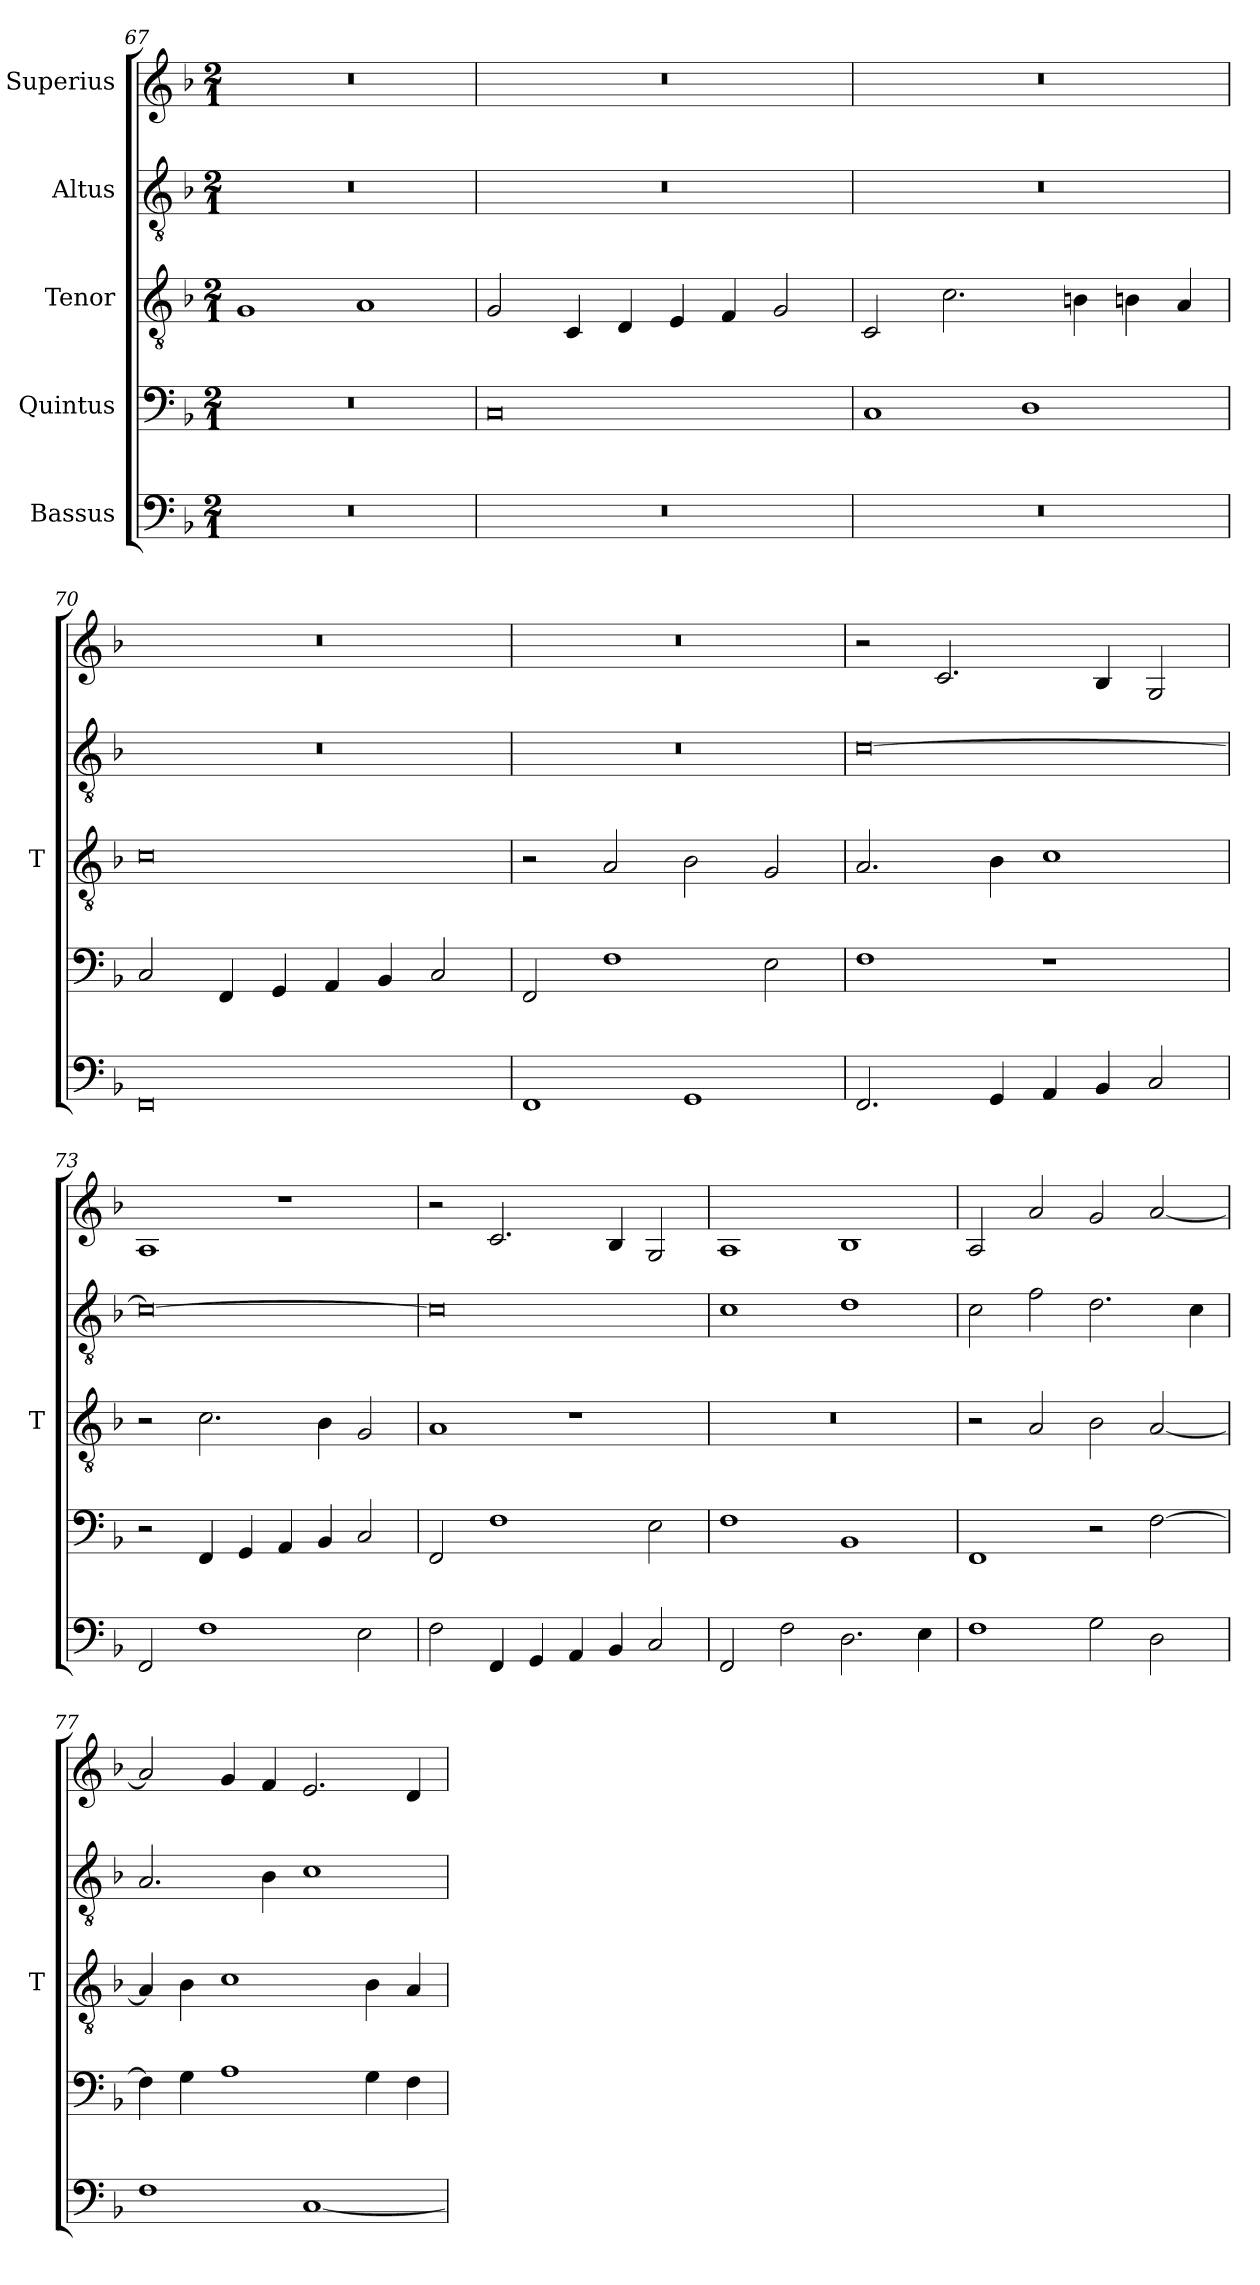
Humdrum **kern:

**kern	**kern	**kern	**kern	**kern
*part5	*part4	*part3	*part2	*part1
*staff5	*staff4	*staff3	*staff2	*staff1
*I"Bassus	*I"Quintus	*I"Tenor	*I"Altus	*I"Superius
*	*	*I'T	*	*
*clefF4	*clefF4	*clefGv2	*clefGv2	*clefG2
*k[b-]	*k[b-]	*k[b-]	*k[b-]	*k[b-]
*M2/1	*M2/1	*M2/1	*M2/1	*M2/1
=67	=67	=67	=67	=67
0r	0r	1G	0r	0r
.	.	1A	.	.
=68	=68	=68	=68	=68
0r	0C	2G/	0r	0r
.	.	4C/	.	.
.	.	4D/	.	.
.	.	4E/	.	.
.	.	4F/	.	.
.	.	2G/	.	.
=69	=69	=69	=69	=69
0r	1C	2C/	0r	0r
.	.	2.c\	.	.
.	1D	.	.	.
.	.	4Bn\	.	.
.	.	4Bn\	.	.
.	.	4A/	.	.
=70	=70	=70	=70	=70
0FF	2C/	0c	0r	0r
.	4FF/	.	.	.
.	4GG/	.	.	.
.	4AA/	.	.	.
.	4BB-/	.	.	.
.	2C/	.	.	.
=71	=71	=71	=71	=71
1FF	2FF/	2r	0r	0r
.	1F	2A/	.	.
1GG	.	2B-\	.	.
.	2E\	2G/	.	.
=72	=72	=72	=72	=72
2.FF/	1F	2.A/	[0c	2r
.	.	.	.	2.c/
4GG/	.	4B-\	.	.
4AA/	1r	1c	.	.
4BB-/	.	.	.	4B-/
2C/	.	.	.	2G/
=73	=73	=73	=73	=73
2FF/	2r	2r	0c_	1A
1F	4FF/	2.c\	.	.
.	4GG/	.	.	.
.	4AA/	.	.	1r
.	4BB-/	4B-\	.	.
2E\	2C/	2G/	.	.
=74	=74	=74	=74	=74
2F\	2FF/	1A	0c]	2r
4FF/	1F	.	.	2.c/
4GG/	.	.	.	.
4AA/	.	1r	.	.
4BB-/	.	.	.	4B-/
2C/	2E\	.	.	2G/
=75	=75	=75	=75	=75
2FF/	1F	0r	1c	1A
2F\	.	.	.	.
2.D\	1BB-	.	1d	1B-
4E\	.	.	.	.
=76	=76	=76	=76	=76
1F	1FF	2r	2c\	2A/
.	.	2A/	2f\	2a/
2G\	2r	2B-\	2.d\	2g/
2D\	[2F\	[2A/	.	[2a/
.	.	.	4c\	.
=77	=77	=77	=77	=77
1F	4F\]	4A/]	2.A/	2a/]
.	4G\	4B-\	.	.
.	1A	1c	.	4g/
.	.	.	4B-\	4f/
[1C	.	.	1c	2.e/
.	4G\	4B-\	.	.
.	4F\	4A/	.	4d/
=	=	=	=	=
*-	*-	*-	*-	*-
